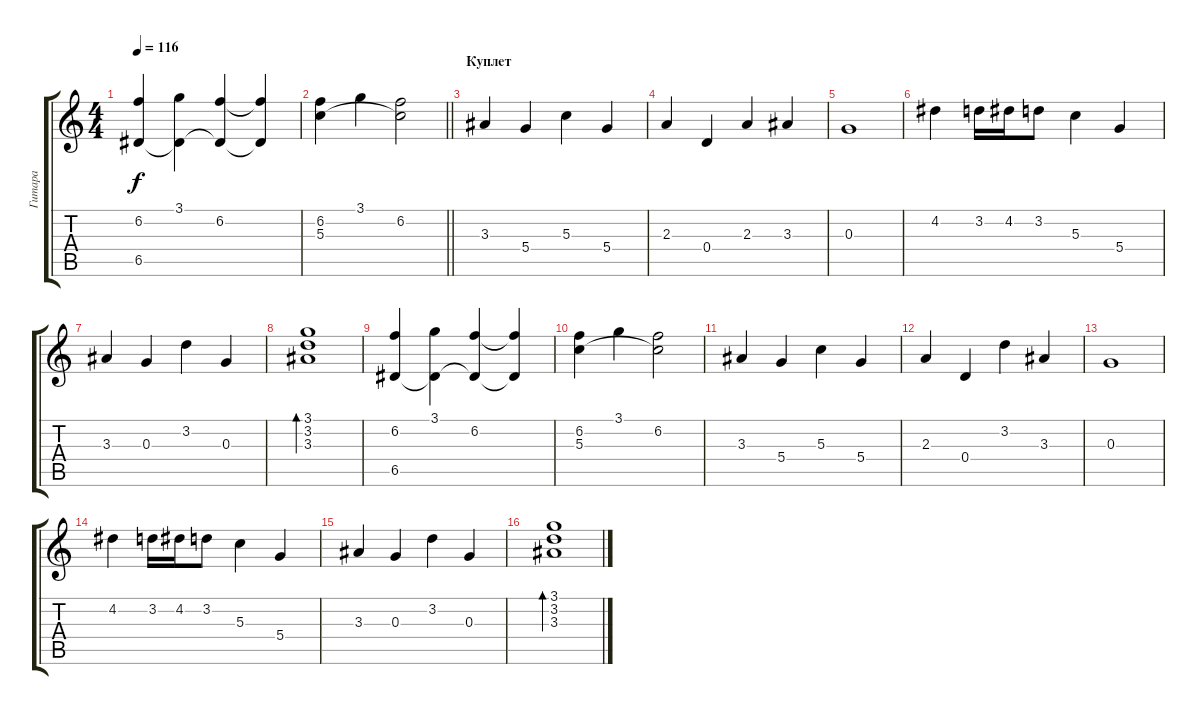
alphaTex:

\track ("Гитара" "Гитара") {instrument acousticguitarsteel}
\staff {score tabs}
\tuning (E4 B3 G3 D3 A2 E2) {hide}
\ts (4 4)
\tempo 116
\clef g2
\ks c
(6.2 6.5).4{dy f} (3.1 6.5{t}).4 (6.2 6.5{t}).4 (6.2{t} 6.5{t}).4 |
\barLineRight lightlight
(6.2 5.3).4 3.1.4 (6.2 5.3{t}).2 |
\section ("" "Куплет")
3.3.4 5.4.4 5.3.4 5.4.4 |
2.3.4 0.4.4 2.3.4 3.3.4 |
0.3.1 |
4.2.4 3.2.16 4.2.16 3.2.8 5.3.4 5.4.4 |
3.3.4 0.3.4 3.2.4 0.3.4 |
(3.1 3.2 3.3).1{bd 240} |
(6.2 6.5).4 (3.1 6.5{t}).4 (6.2 6.5{t}).4 (6.2{t} 6.5{t}).4 |
(6.2 5.3).4 3.1.4 (6.2 5.3{t}).2 |
3.3.4 5.4.4 5.3.4 5.4.4 |
2.3.4 0.4.4 3.2.4 3.3.4 |
0.3.1 |
4.2.4 3.2.16 4.2.16 3.2.8 5.3.4 5.4.4 |
3.3.4 0.3.4 3.2.4 0.3.4 |
(3.1 3.2 3.3).1{bd 240}
